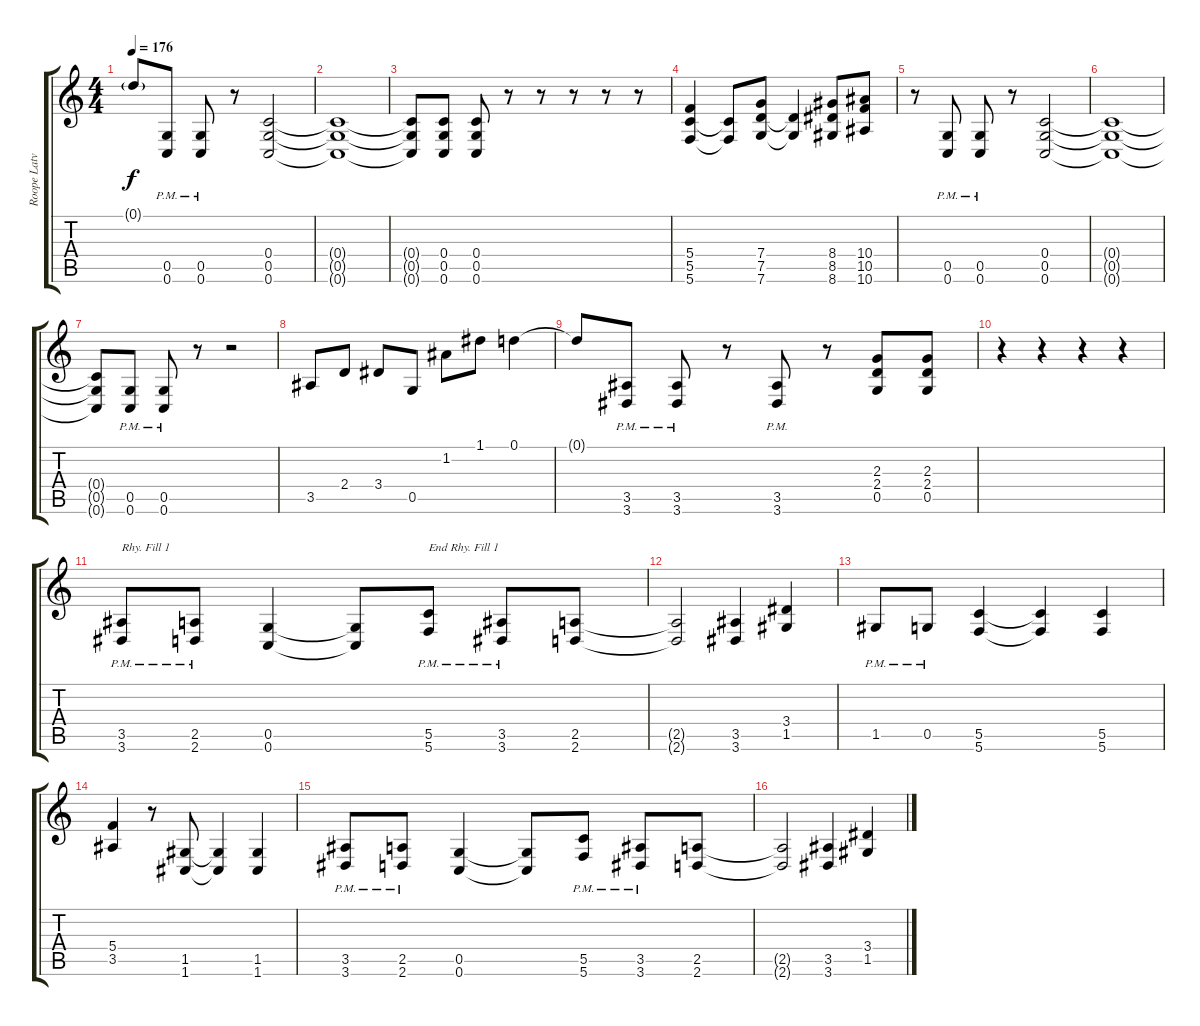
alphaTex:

\track ("Roope Latvala [Guitar 2]" "Roope Latv") {instrument distortionguitar}
\staff {score tabs}
\tuning (D4 A3 F3 C3 G2 C2) {hide}
\ts (4 4)
\tempo 176
\clef g2
\ks c
0.1{g t}.8{dy f} (0.5{pm} 0.6{pm}).8 (0.5{pm} 0.6{pm}).8 r.8 (0.4 0.5 0.6).2 |
(0.4{t} 0.5{t} 0.6{t}).1 |
(0.4{t} 0.5{t} 0.6{t}).8 (0.4 0.5 0.6).8 (0.4 0.5 0.6).8 r.8 r.8 r.8 r.8 r.8 |
(5.4 5.5 5.6).4 (5.5{t} 5.6{t}).8 (7.4 7.5 7.6).8 (7.5{t} 7.6{t}).4 (8.4 8.5 8.6).8 (10.4 10.5 10.6).8 |
r.8 (0.5{pm} 0.6{pm}).8 (0.5{pm} 0.6{pm}).8 r.8 (0.4 0.5 0.6).2 |
(0.4{t} 0.5{t} 0.6{t}).1 |
(0.4{t} 0.5{t} 0.6{t}).8 (0.5{pm} 0.6{pm}).8 (0.5{pm} 0.6{pm}).8 r.8 r.2 |
3.5.8 2.4.8 3.4.8 0.5.8 1.2.8 1.1.8 0.1.4 |
0.1{t}.8 (3.5{pm} 3.6{pm}).8 (3.5{pm} 3.6{pm}).8 r.8 (3.5{pm} 3.6{pm}).8 r.8 (2.3 2.4 0.5).8 (2.3 2.4 0.5).8 |
r.4 r.4 r.4 r.4 |
(3.5{pm} 3.6{pm}).8{txt "Rhy. Fill 1"} (2.5{pm} 2.6{pm}).8 (0.5 0.6).4 (0.5{t} 0.6{t}).8 (5.5{pm} 5.6{pm}).8{txt "End Rhy. Fill 1"} (3.5{pm} 3.6{pm}).8 (2.5 2.6).8 |
(2.5{t} 2.6{t}).2 (3.5 3.6).4 (3.4 1.5).4 |
1.5{pm}.8 0.5{pm}.8 (5.5 5.6).4 (5.5{t} 5.6{t}).4 (5.5 5.6).4 |
(5.4 3.5).4 r.8 (1.5 1.6).8 (1.5{t} 1.6{t}).4 (1.5 1.6).4 |
(3.5{pm} 3.6{pm}).8 (2.5{pm} 2.6{pm}).8 (0.5 0.6).4 (0.5{t} 0.6{t}).8 (5.5{pm} 5.6{pm}).8 (3.5{pm} 3.6{pm}).8 (2.5 2.6).8 |
(2.5{t} 2.6{t}).2 (3.5 3.6).4 (3.4 1.5).4
